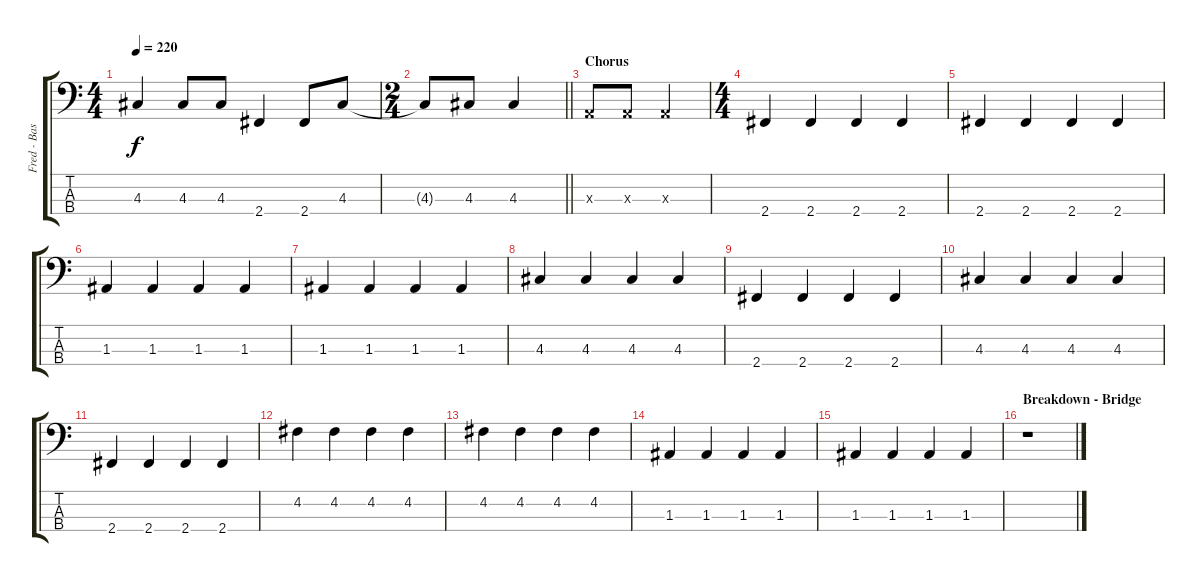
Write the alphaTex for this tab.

\track ("Fred - Bas" "Fred - Bas") {instrument electricbasspick}
\staff {score tabs}
\tuning (G2 D2 A1 E1) {hide}
\ts (4 4)
\tempo 220
\clef f4
\ks c
4.3.4{dy f volume 16} 4.3.8 4.3.8 2.4.4 2.4.8 4.3.8 |
\ts (2 4)
\barLineRight lightlight
4.3{t}.8 4.3.8 4.3.4 |
\section ("" "Chorus")
0.3{x}.8 0.3{x}.8 0.3{x}.4 |
\ts (4 4)
2.4.4 2.4.4 2.4.4 2.4.4 |
2.4.4 2.4.4 2.4.4 2.4.4 |
1.3.4 1.3.4 1.3.4 1.3.4 |
1.3.4 1.3.4 1.3.4 1.3.4 |
4.3.4 4.3.4 4.3.4 4.3.4 |
2.4.4 2.4.4 2.4.4 2.4.4 |
4.3.4 4.3.4 4.3.4 4.3.4 |
2.4.4 2.4.4 2.4.4 2.4.4 |
4.2.4 4.2.4 4.2.4 4.2.4 |
4.2.4 4.2.4 4.2.4 4.2.4 |
1.3.4 1.3.4 1.3.4 1.3.4 |
1.3.4 1.3.4 1.3.4 1.3.4 |
\section ("" "Breakdown - Bridge")
r.1
